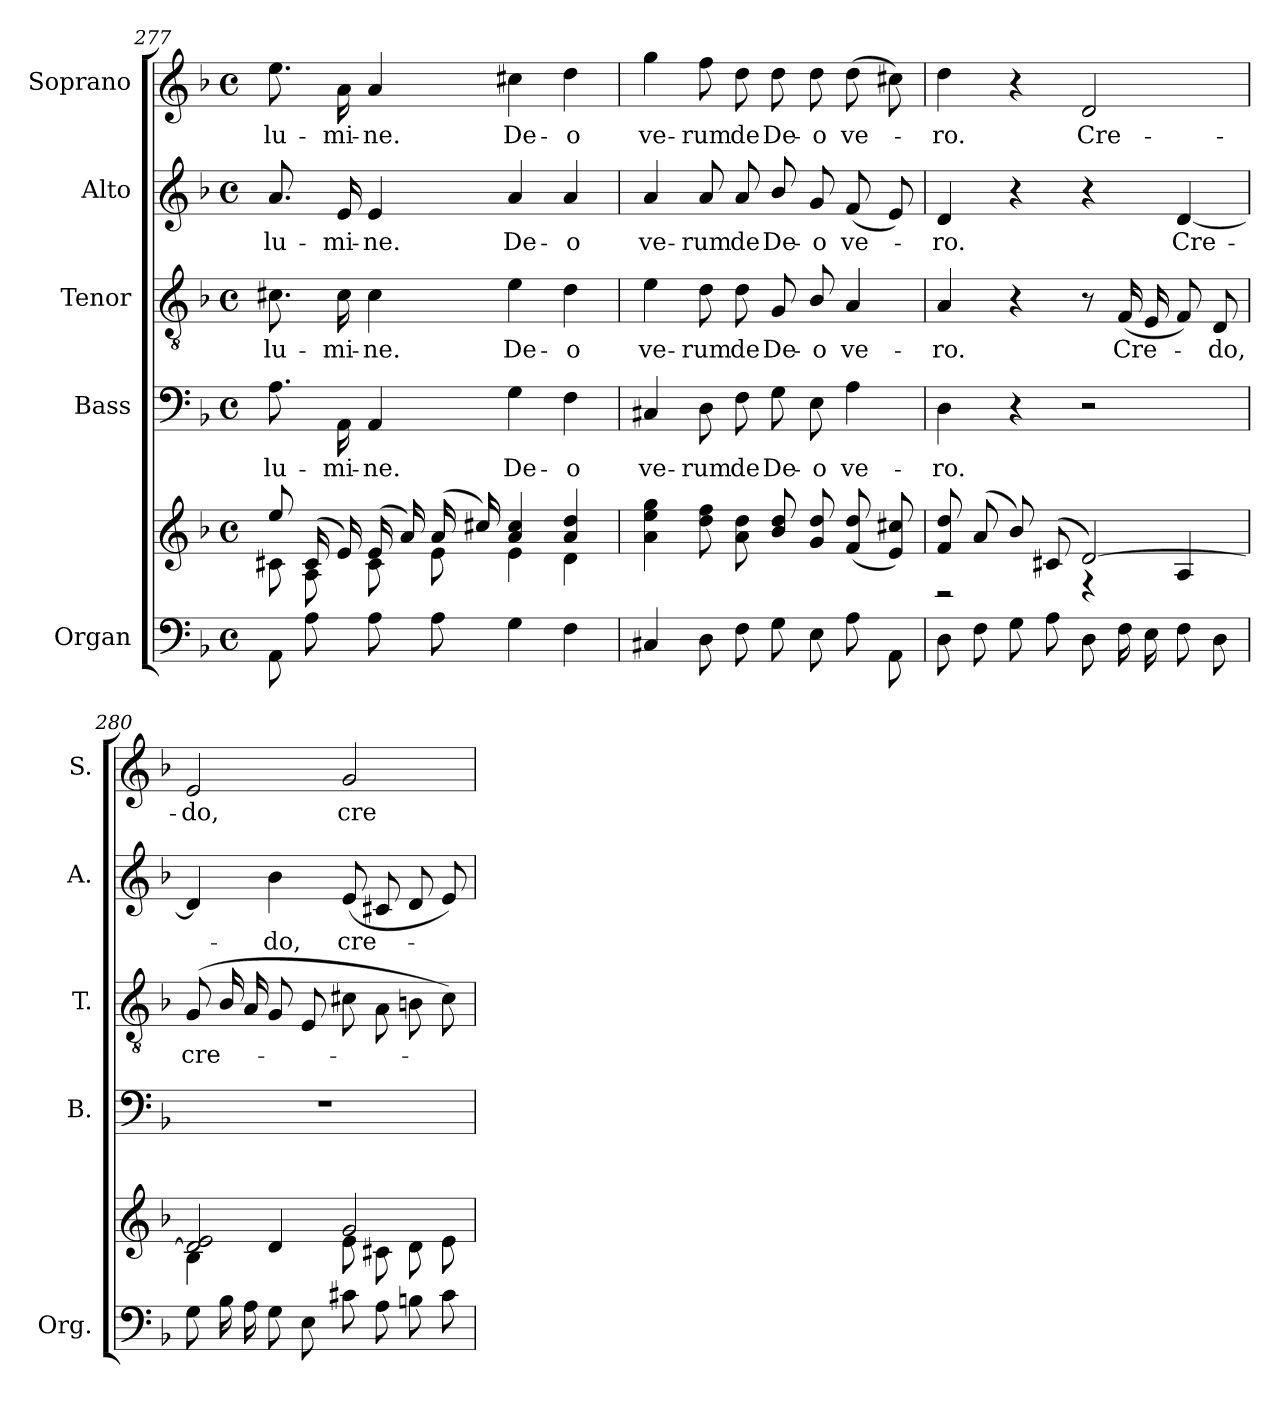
**kern	**kern	**kern	**text	**kern	**text	**kern	**text	**kern	**text
*part5	*part5	*part4	*part4	*part3	*part3	*part2	*part2	*part1	*part1
*staff6	*staff5	*staff4	*staff4	*staff3	*staff3	*staff2	*staff2	*staff1	*staff1
*I"Organ	*	*I"Bass	*	*I"Tenor	*	*I"Alto	*	*I"Soprano	*
*I'Org.	*	*I'B.	*	*I'T.	*	*I'A.	*	*I'S.	*
*clefF4	*clefG2	*clefF4	*	*clefGv2	*	*clefG2	*	*clefG2	*
*	*	*	*	*ITrd7c12	*	*	*	*	*
*k[b-]	*k[b-]	*k[b-]	*	*k[b-]	*	*k[b-]	*	*k[b-]	*
*F:	*F:	*F:	*	*F:	*	*F:	*	*F:	*
*M4/4	*M4/4	*M4/4	*	*M4/4	*	*M4/4	*	*M4/4	*
*met(c)	*met(c)	*met(c)	*	*met(c)	*	*met(c)	*	*met(c)	*
=277	=277	=277	=277	=277	=277	=277	=277	=277	=277
*	*^	*	*	*	*	*	*	*	*
!	!	!	!	!LO:LY:b:color=#000000	!	!	!	!	!	!
!	!	!	!	!	!	!LO:LY:b:color=#000000	!	!	!	!
!	!	!	!	!	!	!	!	!LO:LY:b:color=#000000	!	!
!	!	!	!	!	!	!	!	!	!	!LO:LY:b:color=#000000
8AAi\	8eei/	8c#Xi\	8.Ai\	lu-	8.C#Xi\	lu-	8.ai/	lu-	8.eei\	lu-
8Ai\	(16c#i/	8Ai\	.	.	.	.	.	.	.	.
!	!	!	!	!LO:LY:b:color=#000000	!	!	!	!	!	!
!	!	!	!	!	!	!LO:LY:b:color=#000000	!	!	!	!
!	!	!	!	!	!	!	!	!LO:LY:b:color=#000000	!	!
!	!	!	!	!	!	!	!	!	!	!LO:LY:b:color=#000000
.	16ei/)	.	16AAi\	-mi-	16C#i\	-mi-	16ei/	-mi-	16ai\	-mi-
!	!	!	!	!LO:LY:b:color=#000000	!	!	!	!	!	!
!	!	!	!	!	!	!LO:LY:b:color=#000000	!	!	!	!
!	!	!	!	!	!	!	!	!LO:LY:b:color=#000000	!	!
!	!	!	!	!	!	!	!	!	!	!LO:LY:b:color=#000000
8Ai\	(16ei/	8c#i\	4AAi/	-ne.	4C#i\	-ne.	4ei/	-ne.	4ai/	-ne.
.	16ai/)	.	.	.	.	.	.	.	.	.
8Ai\	(16ai/	8ei\	.	.	.	.	.	.	.	.
.	16cc#Xi/)	.	.	.	.	.	.	.	.	.
!	!	!	!	!LO:LY:b:color=#000000	!	!	!	!	!	!
!	!	!	!	!	!	!LO:LY:b:color=#000000	!	!	!	!
!	!	!	!	!	!	!	!	!LO:LY:b:color=#000000	!	!
!	!	!	!	!	!	!	!	!	!	!LO:LY:b:color=#000000
4Gi\	4ai/ 4cc#i	4ei\	4Gi\	De-	4Ei\	De-	4ai/	De-	4cc#Xi\	De-
!	!	!	!	!LO:LY:b:color=#000000	!	!	!	!	!	!
!	!	!	!	!	!	!LO:LY:b:color=#000000	!	!	!	!
!	!	!	!	!	!	!	!	!LO:LY:b:color=#000000	!	!
!	!	!	!	!	!	!	!	!	!	!LO:LY:b:color=#000000
4Fi\	4ai/ 4ddi	4di\	4Fi\	-o	4Di\	-o	4ai/	-o	4ddi\	-o
*	*v	*v	*	*	*	*	*	*	*	*
=278	=278	=278	=278	=278	=278	=278	=278	=278	=278
*	*^	*	*	*	*	*	*	*	*
!	!	!	!	!LO:LY:b:color=#000000	!	!	!	!	!	!
*	*v	*v	*	*	*	*	*	*	*	*
*	*^	*	*	*	*	*	*	*	*
!	!	!	!	!	!	!LO:LY:b:color=#000000	!	!	!	!
*	*v	*v	*	*	*	*	*	*	*	*
*	*^	*	*	*	*	*	*	*	*
!	!	!	!	!	!	!	!	!LO:LY:b:color=#000000	!	!
*	*v	*v	*	*	*	*	*	*	*	*
*	*^	*	*	*	*	*	*	*	*
!	!	!	!	!	!	!	!	!	!	!LO:LY:b:color=#000000
*	*v	*v	*	*	*	*	*	*	*	*
4C#Xi/	4ai\ 4eei 4ggi	4C#Xi/	ve-	4Ei\	ve-	4ai/	ve-	4ggi\	ve-
!	!	!	!LO:LY:b:color=#000000	!	!	!	!	!	!
!	!	!	!	!	!LO:LY:b:color=#000000	!	!	!	!
!	!	!	!	!	!	!	!LO:LY:b:color=#000000	!	!
!	!	!	!	!	!	!	!	!	!LO:LY:b:color=#000000
8Di\	8ddi\ 8ffi	8Di\	-rum	8Di\	-rum	8ai/	-rum	8ffi\	-rum
!	!	!	!LO:LY:b:color=#000000	!	!	!	!	!	!
!	!	!	!	!	!LO:LY:b:color=#000000	!	!	!	!
!	!	!	!	!	!	!	!LO:LY:b:color=#000000	!	!
!	!	!	!	!	!	!	!	!	!LO:LY:b:color=#000000
8Fi\	8ai\ 8ddi	8Fi\	de	8Di\	de	8ai/	de	8ddi\	de
!	!	!	!LO:LY:b:color=#000000	!	!	!	!	!	!
!	!	!	!	!	!LO:LY:b:color=#000000	!	!	!	!
!	!	!	!	!	!	!	!LO:LY:b:color=#000000	!	!
!	!	!	!	!	!	!	!	!	!LO:LY:b:color=#000000
8Gi\	8b-i/ 8ddi	8Gi\	De-	8GGi/	De-	8b-i/	De-	8ddi\	De-
!	!	!	!LO:LY:b:color=#000000	!	!	!	!	!	!
!	!	!	!	!	!LO:LY:b:color=#000000	!	!	!	!
!	!	!	!	!	!	!	!LO:LY:b:color=#000000	!	!
!	!	!	!	!	!	!	!	!	!LO:LY:b:color=#000000
8Ei\	8gi/ 8ddi	8Ei\	-o	8BB-i/	-o	8gi/	-o	8ddi\	-o
!	!	!	!LO:LY:b:color=#000000	!	!	!	!	!	!
!	!	!	!	!	!LO:LY:b:color=#000000	!	!	!	!
!	!	!	!	!	!	!	!LO:LY:b:color=#000000	!	!
!	!	!	!	!	!	!	!	!	!LO:LY:b:color=#000000
8Ai\	(8fi/ 8ddi	4Ai\	ve-	4AAi/	ve-	(8fi/	ve-	(8ddi\	ve-
8AAi\	8ei/ 8cc#Xi)	.	.	.	.	8ei/)	.	8cc#Xi\)	.
!!LO:LB:g=z
=279	=279	=279	=279	=279	=279	=279	=279	=279	=279
*	*^	*	*	*	*	*	*	*	*
!	!	!	!	!LO:LY:b:color=#000000	!	!	!	!	!	!
!	!	!	!	!	!	!LO:LY:b:color=#000000	!	!	!	!
!	!	!	!	!	!	!	!	!LO:LY:b:color=#000000	!	!
!	!	!	!	!	!	!	!	!	!	!LO:LY:b:color=#000000
8Di\	8fi/ 8ddi	2r	4Di\	-ro.	4AAi/	-ro.	4di/	-ro.	4ddi\	-ro.
8Fi\	(8ai/	.	.	.	.	.	.	.	.	.
8Gi\	8b-i/)	.	4r	.	4r	.	4r	.	4r	.
8Ai\	(8c#Xi/	.	.	.	.	.	.	.	.	.
!	!	!	!	!	!	!	!	!	!	!LO:LY:b:color=#000000
8Di\	[2di/)	4r	2r	.	8r	.	4r	.	2di/	Cre-
!	!	!	!	!	!	!LO:LY:b:color=#000000	!	!	!	!
16Fi\	.	.	.	.	(16FFi/	Cre-	.	.	.	.
16Ei\	.	.	.	.	16EEi/	.	.	.	.	.
!	!	!	!	!	!	!	!	!LO:LY:b:color=#000000	!	!
8Fi\	.	4Ai/	.	.	8FFi/)	.	[4di/	Cre-	.	.
!	!	!	!	!	!	!LO:LY:b:color=#000000	!	!	!	!
8Di\	.	.	.	.	8DDi/	-do,	.	.	.	.
=280	=280	=280	=280	=280	=280	=280	=280	=280	=280	=280
!	!	!	!	!	!	!LO:LY:b:color=#000000	!	!	!	!
!	!	!	!	!	!	!	!	!	!	!LO:LY:b:color=#000000
8Gi\	2di/] 2ei	4B-i\	1r	.	(8GGi/	cre-	4di/]	.	2ei/	-do,
16B-i\	.	.	.	.	16BB-i/	.	.	.	.	.
16Ai\	.	.	.	.	16AAi/	.	.	.	.	.
!	!	!	!	!	!	!	!	!LO:LY:b:color=#000000	!	!
8Gi\	.	4di/	.	.	8GGi/	.	4b-i\	-do,	.	.
8Ei\	.	.	.	.	8EEi/	.	.	.	.	.
!	!	!	!	!	!	!	!	!LO:LY:b:color=#000000	!	!
!	!	!	!	!	!	!	!	!	!	!LO:LY:b:color=#000000
8c#Xi\	2gi/	8ei\	.	.	8C#Xi\	.	(8ei/	cre-	2gi/	cre-
8Ai\	.	8c#Xi\	.	.	8AAi\	.	8c#Xi/	.	.	.
8Bni\	.	8di\	.	.	8BBni\	.	8di/	.	.	.
8c#i\	.	8ei\	.	.	8C#i\)	.	8ei/)	.	.	.
*	*v	*v	*	*	*	*	*	*	*	*
=	=	=	=	=	=	=	=	=	=
*-	*-	*-	*-	*-	*-	*-	*-	*-	*-
